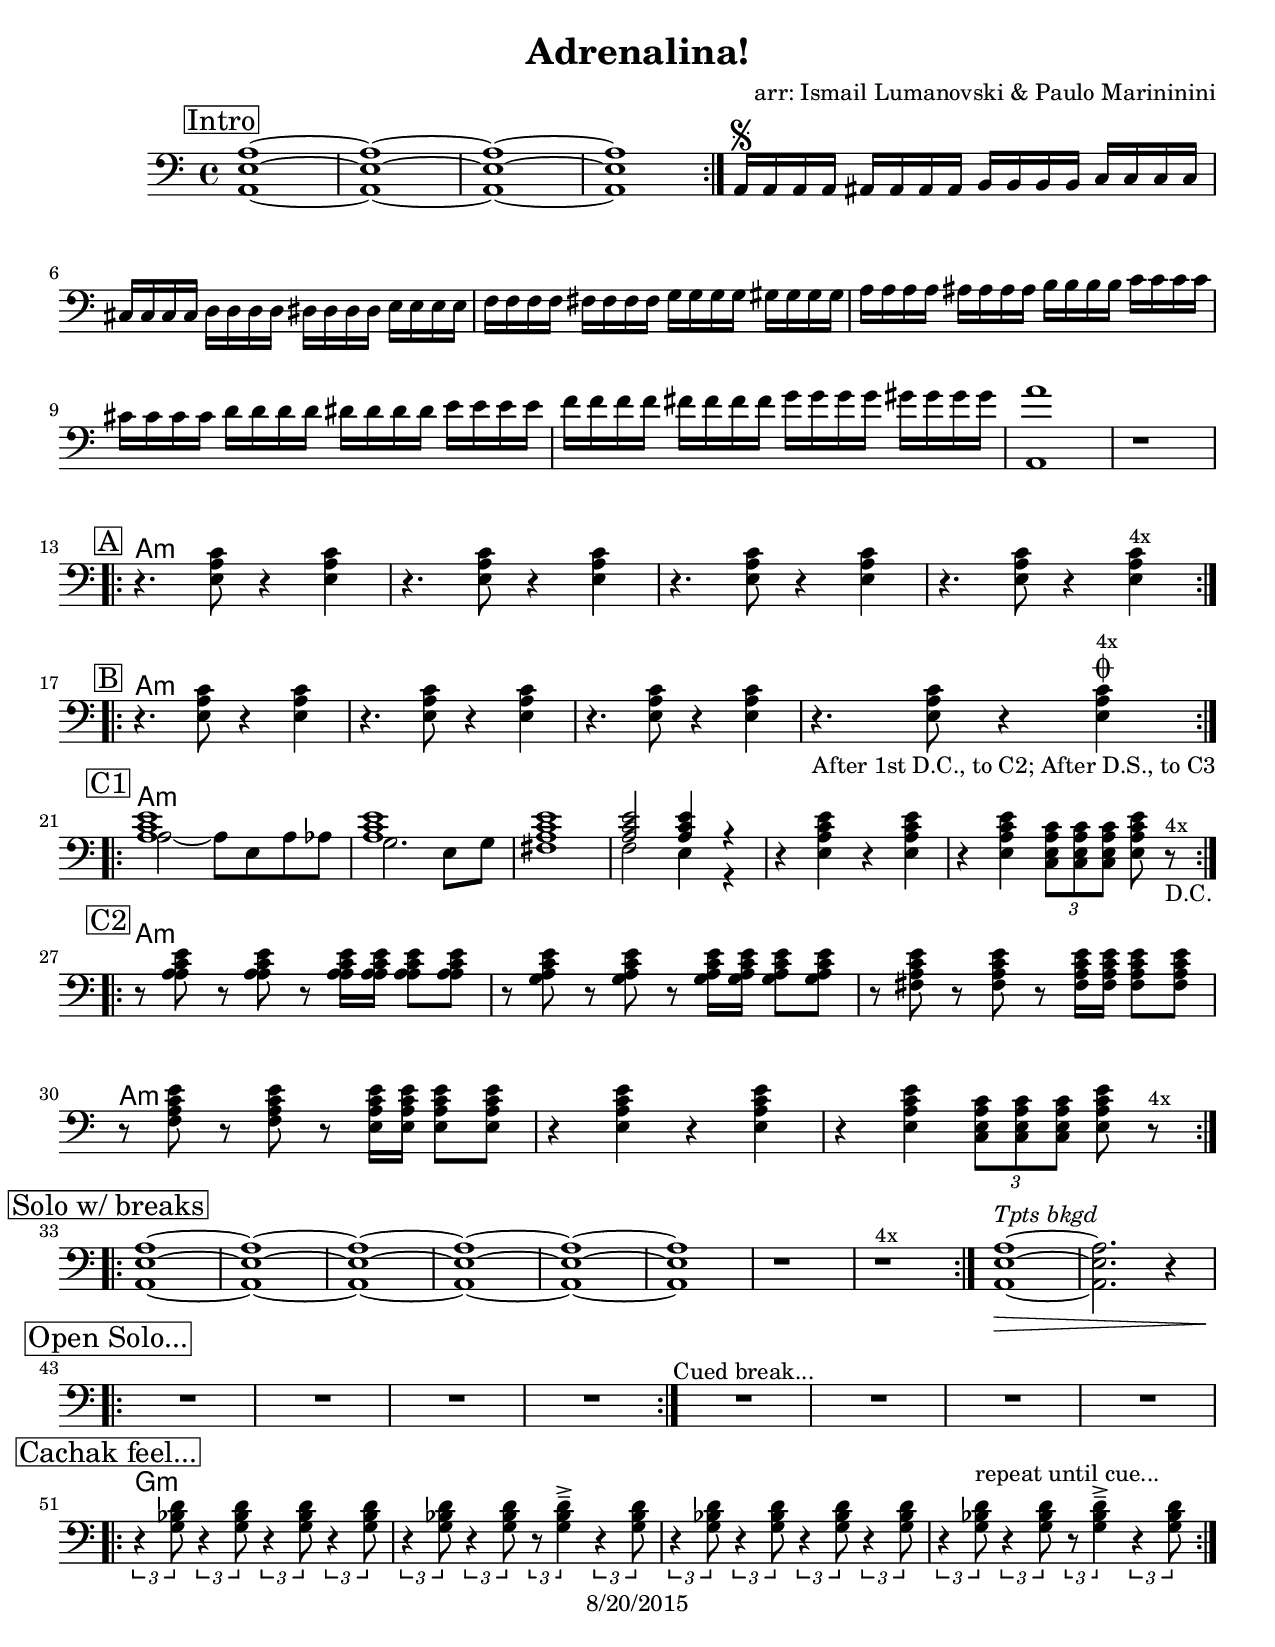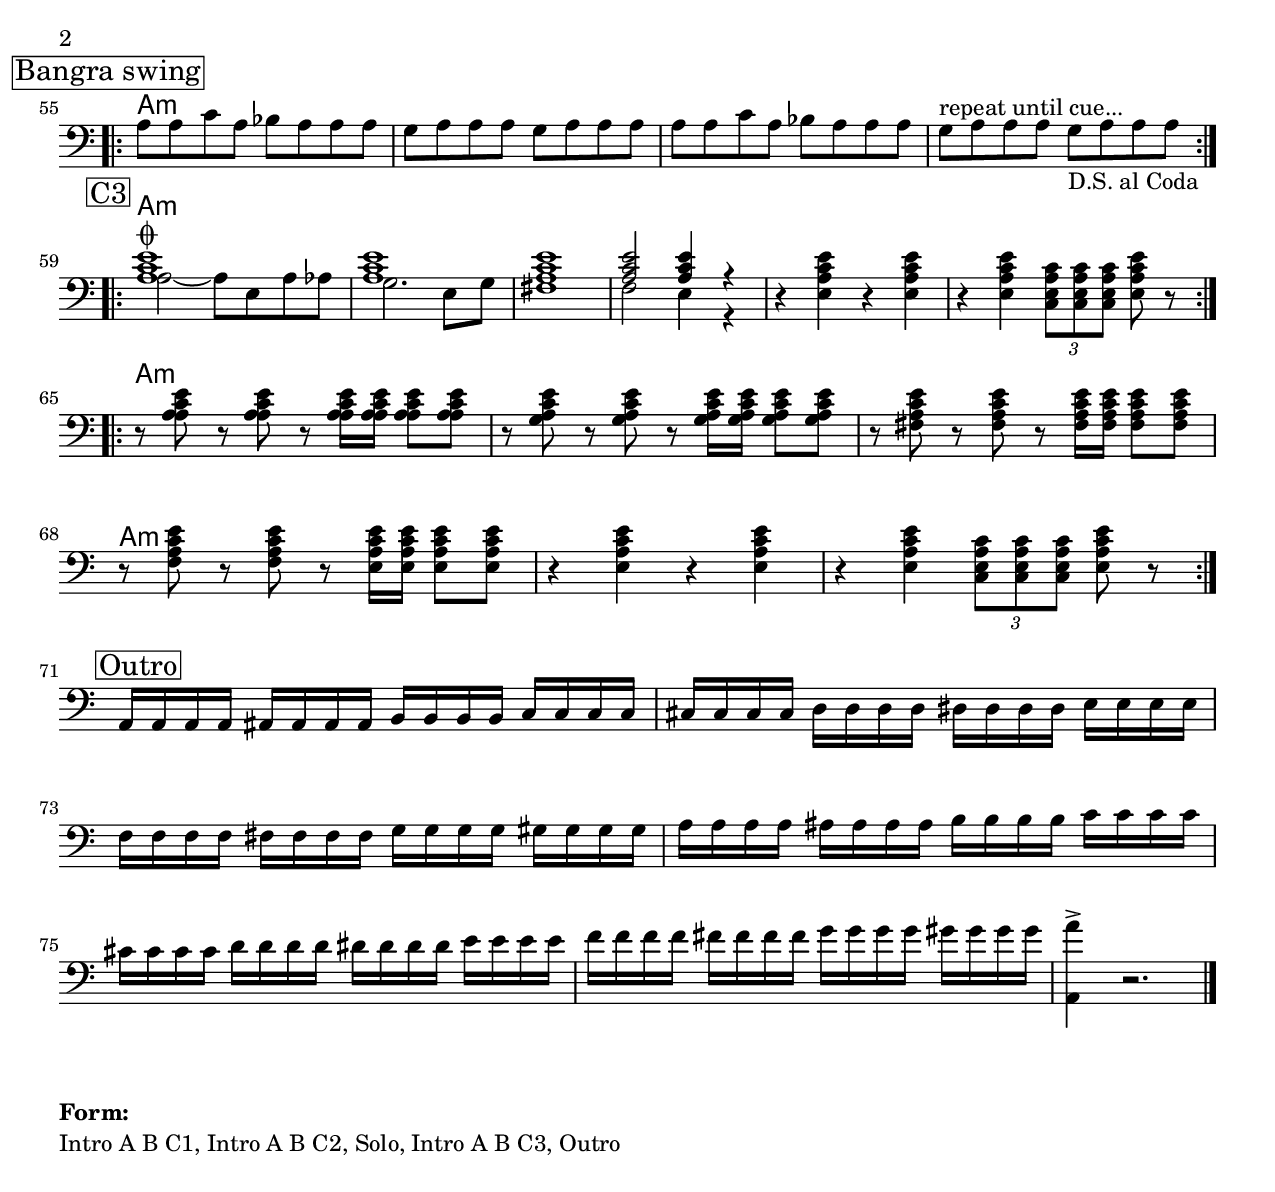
\version "2.16.2"

\header {
	title = "Adrenalina!"
	arranger = "arr: Ismail Lumanovski & Paulo Marininini"
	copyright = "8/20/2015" %date of latest edits
}
\paper {
  #(set-paper-size "letter")
  }

slash = {
	\override NoteHead #'style = #'slash
	\override Stem #'transparent = ##t
}

noslash = {
	\revert NoteHead #'style
	\revert Stem #'transparent
}

test = { \relative c' { \tempo 4 = 80 \set Score.markFormatter = #format-mark-box-letters
	\repeat volta 2 {
	}
}
}


saxes = { \relative c'' { \tempo 4 = 152 \set Score.markFormatter = #format-mark-box-letters 
	\mark \markup { \box "Intro" }
	\repeat volta 2 {
		a4.( g'8 a,4 fis' | a,4. f'8 a,4 e' | a,4. d8 a4 e' | a,4. f'8 a,4 fis') | \break
		}	
}
}
	
melody = { \relative c'   {   \tempo 4 = 152  \time 2/2  \set Score.markFormatter = #format-mark-box-letters 

	\mark \markup { \box "Intro" }
	\repeat volta 2 {
		e4. f8~ f2 | ges4. f8~ f2 | e4. f8~ f2 | ges4. f8~ f2 |
		}	
	a,4:16 ais:16 b:16 c:16 | cis:16 d:16 dis:16 e:16 |
	f:16 fis:16 g:16 gis:16 | 
	a4:16 ais:16 b:16 c:16 | cis:16 d:16 dis:16 e:16 |
	f:16 fis:16 g:16 gis:16 | a1 | r1 | \break

	\mark \markup { \box "A" }
	\repeat volta 4 {
		s1 | s | s | s^\markup{ \small "4x" } | \break
		}

	\mark \markup { \box "B" }
	\repeat volta 4 {
		s1 | s | s | s^\markup{ \small "4x" } | \break
		}

	\mark \markup { \box "C1" }
	\repeat volta 4 {
		e8 e d c e d16 c d8 a | d8 d c b d c16 b c8 g |
		c8 c bes a c bes16 a bes8 g | bes8 bes a16 a g8 bes bes a16 g a8 |
		r4 a r a | r a \times 2/3 { a,8 c e } a8 r^\markup{ \small "4x" } | \break
		}
	
	\mark \markup { \box "C2" }
	\repeat volta 4 {
		e'8 e d c e d16 c d8 a | d8 d c b d c16 b c8 g |
		c8 c bes a c bes16 a bes8 g | bes8 bes a16 a g8 bes bes a16 g a8 |
		r4 a r a | r a \times 2/3 { a,8 c e } a8 r^\markup{ \small "4x" } | \break
		}
	
	
	\mark \markup { \box "Solo in A ussak" }
	\repeat volta 2 {
		s1 | s | 
		}


}
}

midbrass = { \relative c { \set Score.markFormatter = #format-mark-box-letters 
	\mark \markup { \box "Intro" }
	\repeat volta 2 {
		<a e' a>1~~~ | <a e' a>~~~ <a e' a>~~~ | <a e' a> | 	}
%{	a8 r ais r b r c r | cis r d r dis r e r |
	f r fis r g r gis r |  
	a8 r ais r b r c r | cis r d r dis r e r |
	<f, f'>4:16 <fis fis'>:16 <g g'>:16 <gis gis'>:16 | <a a'>1 | r1 | 
%}
a16\segno a a a  ais ais ais ais  b b b b  c c c c  | cis cis cis cis  d d d d  dis dis dis dis  e e e e
f f f f  fis fis fis fis   g g g g  gis gis gis gis  |  
a16 a a a  ais ais ais ais  b b b b  c c c c  | cis cis cis cis  d d d d  dis dis dis dis  e e e e
f f f f  fis fis fis fis   g g g g  gis gis gis gis  |  <a,, a''>1  |  r 
\break

	\mark \markup { \box "A" }
	\repeat volta 4 {
		r4. <e' a c>8 r4 <e a c> | r4. <e a c>8 r4 <e a c> |
		r4. <e a c>8 r4 <e a c> | r4. <e a c>8 r4 <e a c>^\markup{ \small "4x" } | \break
		}

	\mark \markup { \box "B" }
	\repeat volta 4 {
		r4. <e a c>8 r4 <e a c> | r4. <e a c>8 r4 <e a c> |
		r4. <e a c>8 r4 <e a c> | r4._"After 1st D.C., to C2; After D.S., to C3" <e a c>8 r4 <e a c>\coda^\markup{ \small "4x" } | \break
		}

	\mark \markup { \box "C1" }
	\repeat volta 4 {
		<<
			{ <a c e>1 | <a c e> | <a c e> | <a c e>2 <a c e>4 r | }
		\\
			{ a2~ a8 e a aes | g2. e8 g | fis1 | f2 e4 r | }
		>>
		r4 <e a c e> r <e a c e> | r <e a c e> \times 2/3 { <c e a c>8 <c e a c> <c e a c> } <e a c e>8 r^\markup{ \small "4x" }_"D.C." | \break
		}
	
	\mark \markup { \box "C2" }
	\repeat volta 4 {
		r8 <a a c e> r <a a c e> r <a a c e>16 <a a c e> <a a c e>8 <a a c e> | 
		r8 <g a c e> r <g a c e> r <g a c e>16 <g a c e> <g a c e>8 <g a c e> | 
		r8 <fis a c e> r <fis a c e> r <fis a c e>16 <fis a c e> <fis a c e>8 <fis a c e> | 
		r8 <f a c e> r <f a c e> r <e a c e>16 <e a c e> <e a c e>8 <e a c e> | 
		r4 <e a c e> r <e a c e> | r <e a c e> \times 2/3 { <c e a c>8 <c e a c> <c e a c> } <e a c e>8 r^\markup{ \small "4x" } | \break
		}
	\mark \markup { \box "Solo w/ breaks" }
\repeat volta 2 {
		<a, e' a>1~~~ | <a e' a>~~~ <a e' a>~~~ | <a e' a>~ |
	<a e' a>~~~ |  <a e' a> |  r |  r^\markup{ \small "4x" }  }  <a e' a>1~~~\>^\markup{ \italic "Tpts bkgd" } | <a e' a>2. r4 
\break	\mark \markup { \box "Open Solo..." }
\repeat volta 2 { R1*4 \!  }  R1*4^"Cued break..."  

\break
	\mark \markup { \box "Cachak feel..." }
	%{
\repeat volta 2 {  r8 <g' bes d>  r8 <g bes d>  r8 <g bes d>  r8 <g bes d>   |
                   r8 <g bes d>  r8 <g bes d>  r8 <g bes d>->  r8 <g bes d>   |
 r8 <g bes d>  r8 <g bes d>  r8 <g bes d>  r8 <g bes d>   |
                   r8^"repeat until cue..." <g bes d>  r8 <g bes d>  r8 <g bes d>->  r8 <g bes d>   | } 
	%}
	
\repeat volta 2 {  
   \times 2/3 { r4 <g' bes d>8} \times 2/3 { r4 <g bes d>8} \times 2/3 { r4 <g bes d>8} \times 2/3 { r4 <g bes d>8}
 \times 2/3 { r4 <g bes d>8 } \times 2/3 { r4 <g bes d>8} \times 2/3 { r8 <g bes d>4---> } \times 2/3 { r4 <g bes d>8}
  \times 2/3 { r4 <g bes d>8} \times 2/3 { r4 <g bes d>8} \times 2/3 { r4 <g bes d>8} \times 2/3 { r4 <g bes d>8}
 \times 2/3 { r4 <g bes d>8^"repeat until cue..." } \times 2/3 { r4 <g bes d>8} \times 2/3 { r8 <g bes d>4---> } \times 2/3 { r4 <g bes d>8}
} % end repeat

%	\mark \markup { \box "Solo in A ussak" }

\break
	\mark \markup { \box "Bangra swing" }
\repeat volta 2 {  a8 a c a  bes a a a  | g a a a  g a a a  | a8 a c a  bes a a a  | g^"repeat until cue..." a a a  g_"D.S. al Coda" a a a  }

	\mark \markup { \box "C3" }
	\repeat volta 4 {
		<<
			{ <a c e>1\coda | <a c e> | <a c e> | <a c e>2 <a c e>4 r | }
		\\
			{ a2~ a8 e a aes | g2. e8 g | fis1 | f2 e4 r | }
		>>
		r4 <e a c e> r <e a c e> | r <e a c e> \times 2/3 { <c e a c>8 <c e a c> <c e a c> } <e a c e>8 r | \break
		}
		
	\repeat volta 4 {
		r8 <a a c e> r <a a c e> r <a a c e>16 <a a c e> <a a c e>8 <a a c e> | 
		r8 <g a c e> r <g a c e> r <g a c e>16 <g a c e> <g a c e>8 <g a c e> | 
		r8 <fis a c e> r <fis a c e> r <fis a c e>16 <fis a c e> <fis a c e>8 <fis a c e> | 
		r8 <f a c e> r <f a c e> r <e a c e>16 <e a c e> <e a c e>8 <e a c e> | 
		r4 <e a c e> r <e a c e> | r <e a c e> \times 2/3 { <c e a c>8 <c e a c> <c e a c> } <e a c e>8 r | \break
		}

	\mark \markup { \box "Outro" }
a,16 a a a  ais ais ais ais  b b b b  c c c c  | cis cis cis cis  d d d d  dis dis dis dis  e e e e
f f f f  fis fis fis fis   g g g g  gis gis gis gis  |  
a16 a a a  ais ais ais ais  b b b b  c c c c  | cis cis cis cis  d d d d  dis dis dis dis  e e e e
f f f f  fis fis fis fis   g g g g  gis gis gis gis  |  <a,, a''>4-> r2. 
\bar "|."


}
}

		
changes = { \chordmode { 

% Intro
s1 | s | s | s |
s1 | s | s | s |
s1 | s | s | s |
		
% A
a1:min| a:min | a:min | a:min |

% B
a1:min | a:min | a:min | a:min |

% C
a1:min | a:min | a:min | a:min |
a:min | a:min |

a:min | a1:min | a1:min | a:min | a1:min | a:min |

% Solo in A
s1 s s s s s   s s    s s

s s s s    s s s s

g:m  g:m  g:m g:m 
a:min | a1:min | a1:min | a:min

a:min | a1:min | a1:min | a:min  a:min | a1:min 

a:min | a1:min | a1:min | a:min  a:min | a1:min 

}
}

%{
\book {
	\score { 
	  <<
	    \new ChordNames {
		\set chordChanges = ##t
		\changes
	    }
	    \new Staff { \clef treble
		\saxes
	    }
	    \new Staff { \clef treble
		\melody
	    }
	    \new Staff { \clef bass 
		\midbrass
	    }
	  >>
	}
	%Form
	\markup { \column {
	\line { \bold "Form:" }
	\line { "Intro A B C1, Intro A B C2, Solo" }
	}}
}
%}

\book {
	\score { 
	  <<
	    \new ChordNames {
		\set chordChanges = ##t
		\changes
	    }
	    \new Staff { \clef bass 
		\midbrass
	    }
	  >>
	}
	%Form
	\markup { \column {
	\line { \bold "Form:" }
	\line { "Intro A B C1, Intro A B C2, Solo, Intro A B C3, Outro" }
	}}
}


\book {
	\score {
	  <<
		\new Staff {
		  \set Staff.midiInstrument = #"trumpet" \unfoldRepeats
			\saxes
		}
		\new Staff {
		  \set Staff.midiInstrument = #"trumpet" \unfoldRepeats
			\melody
		}
		\new Staff {
		  \set Staff.midiInstrument = #"trumpet" \unfoldRepeats
			\midbrass
		}
	  >>
		\midi { }
	}
}
%{
\book {
	\score {
	  <<
		\new Staff {
		  \set Staff.midiInstrument = #"trumpet" \unfoldRepeats
			\saxes
		}
	  >>
		\midi { }
	}
}
%}
